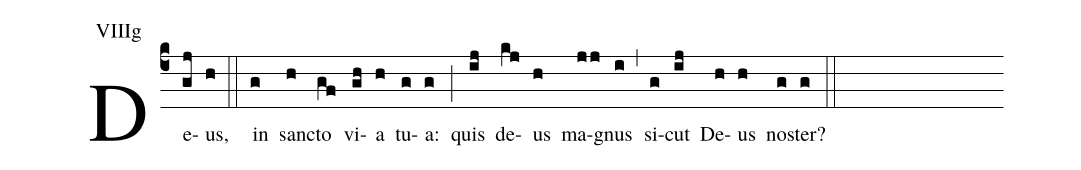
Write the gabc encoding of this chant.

annotation: VIIIg;
%%
(c4)De(gj)us,(h) (::) in(g) san(h)cto(gf) vi(gh)a(h) tu(g)a:(g) (;) quis(ij) de(kj)us(h) ma(jj)gnus(i) (,) si(g)cut(ij) De(h)us(h) no(g)ster?(g) (::)
